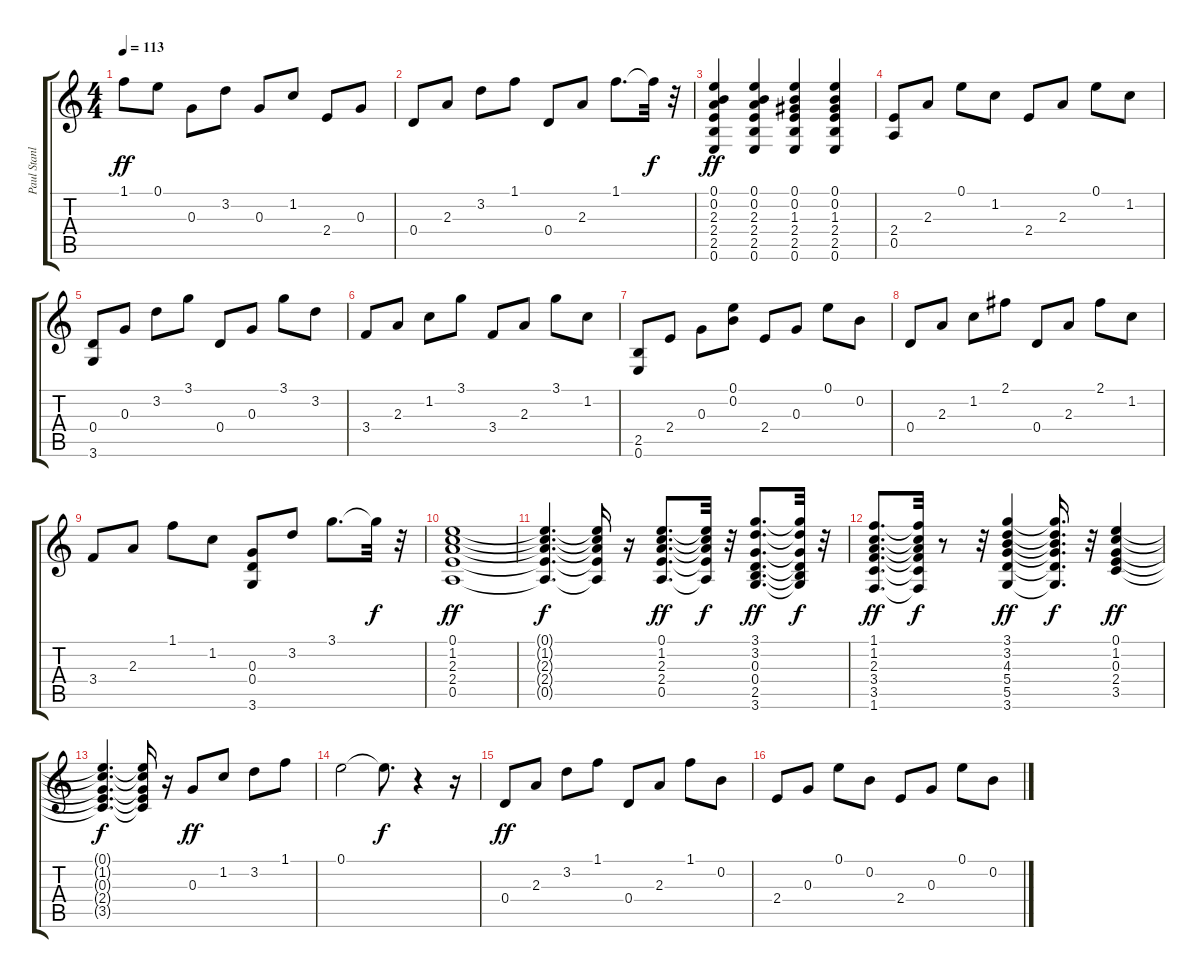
\track ("Paul Stanley" "Paul Stanl") {instrument electricguitarclean}
\staff {score tabs}
\tuning (E4 B3 G3 D3 A2 E2) {hide}
\ts (4 4)
\tempo 113
\clef g2
\ks c
1.1.8{dy ff} 0.1.8 0.3.8 3.2.8 0.3.8 1.2.8 2.4.8 0.3.8 |
0.4.8 2.3.8 3.2.8 1.1.8 0.4.8 2.3.8 1.1.8{d} 1.1{t}.32{dy f} r.32 |
(0.1 0.2 2.3 2.4 2.5 0.6).4{dy ff} (0.1 0.2 2.3 2.4 2.5 0.6).4 (0.1 0.2 1.3 2.4 2.5 0.6).4 (0.1 0.2 1.3 2.4 2.5 0.6).4 |
(2.4 0.5).8 2.3.8 0.1.8 1.2.8 2.4.8 2.3.8 0.1.8 1.2.8 |
(0.4 3.6).8 0.3.8 3.2.8 3.1.8 0.4.8 0.3.8 3.1.8 3.2.8 |
3.4.8 2.3.8 1.2.8 3.1.8 3.4.8 2.3.8 3.1.8 1.2.8 |
(2.5 0.6).8 2.4.8 0.3.8 (0.1 0.2).8 2.4.8 0.3.8 0.1.8 0.2.8 |
0.4.8 2.3.8 1.2.8 2.1.8 0.4.8 2.3.8 2.1.8 1.2.8 |
3.4.8 2.3.8 1.1.8 1.2.8 (0.3 0.4 3.6).8 3.2.8 3.1.8{d} 3.1{t}.32{dy f} r.32 |
(0.1 1.2 2.3 2.4 0.5).1{dy ff} |
(0.1{t} 1.2{t} 2.3{t} 2.4{t} 0.5{t}).4{d dy f} (0.1{t} 1.2{t} 2.3{t} 2.4{t} 0.5{t}).16 r.16 (0.1 1.2 2.3 2.4 0.5).8{d dy ff} (0.1{t} 1.2{t} 2.3{t} 2.4{t} 0.5{t}).32{dy f} r.32 (3.1 3.2 0.3 0.4 2.5 3.6).8{d dy ff} (3.1{t} 3.2{t} 0.3{t} 0.4{t} 2.5{t} 3.6{t}).32{dy f} r.32 |
(1.1 1.2 2.3 3.4 3.5 1.6).8{d dy ff} (1.1{t} 1.2{t} 2.3{t} 3.4{t} 3.5{t} 1.6{t}).32{dy f} r.8 r.32 (3.1 3.2 4.3 5.4 5.5 3.6).4{dy ff} (3.1{t} 3.2{t} 4.3{t} 5.4{t} 5.5{t} 3.6{t}).16{d dy f} r.32 (0.1 1.2 0.3 2.4 3.5).4{dy ff} |
(0.1{t} 1.2{t} 0.3{t} 2.4{t} 3.5{t}).4{d dy f} (0.1{t} 1.2{t} 0.3{t} 2.4{t} 3.5{t}).16 r.16 0.3.8{dy ff} 1.2.8 3.2.8 1.1.8 |
0.1.2 0.1{t}.8{d dy f} r.4 r.16 |
0.4.8{dy ff} 2.3.8 3.2.8 1.1.8 0.4.8 2.3.8 1.1.8 0.2.8 |
2.4.8 0.3.8 0.1.8 0.2.8 2.4.8 0.3.8 0.1.8 0.2.8
